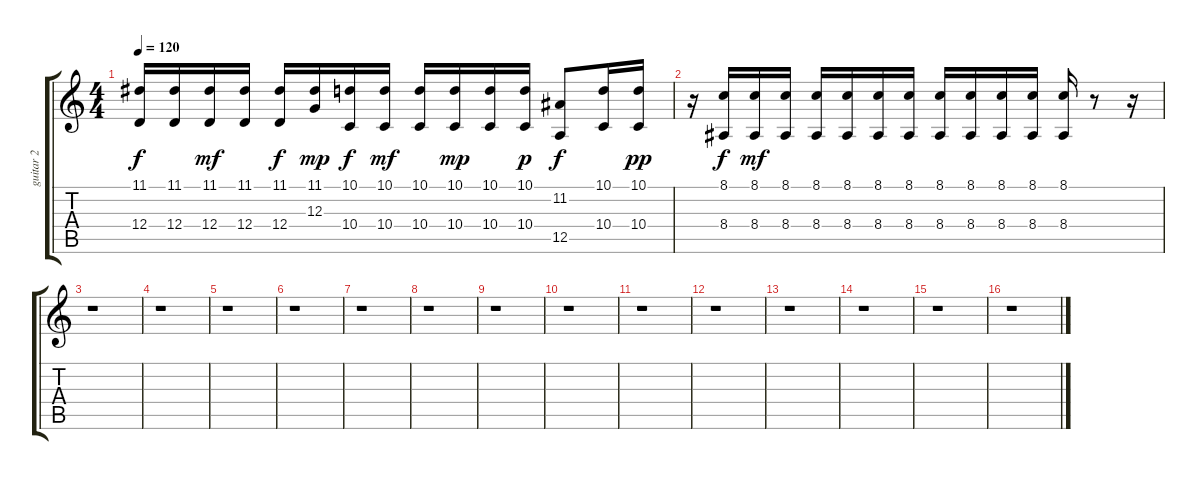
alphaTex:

\track ("guitar 2" "guitar 2") {instrument acousticgrandpiano}
\staff {score tabs}
\tuning (E4 B3 G3 D3 A2 E2) {hide}
\ts (4 4)
\tempo 120
\clef g2
\ks c
(11.1 12.4).16{dy f} (11.1 12.4).16 (11.1 12.4).16{dy mf} (11.1 12.4).16 (11.1 12.4).16{dy f} (11.1 12.3).16{dy mp} (10.1 10.4).16{dy f} (10.1 10.4).16{dy mf} (10.1 10.4).16 (10.1 10.4).16{dy mp} (10.1 10.4).16 (10.1 10.4).16{dy p} (11.2 12.5).8{dy f} (10.1 10.4).16 (10.1 10.4).16{dy pp} |
r.16 (8.1 8.4).16{dy f} (8.1 8.4).16{dy mf} (8.1 8.4).16 (8.1 8.4).16 (8.1 8.4).16 (8.1 8.4).16 (8.1 8.4).16 (8.1 8.4).16 (8.1 8.4).16 (8.1 8.4).16 (8.1 8.4).16 (8.1 8.4).16 r.8 r.16 |
r.1 |
r.1 |
r.1 |
r.1 |
r.1 |
r.1 |
r.1 |
r.1 |
r.1 |
r.1 |
r.1 |
r.1 |
r.1 |
r.1
